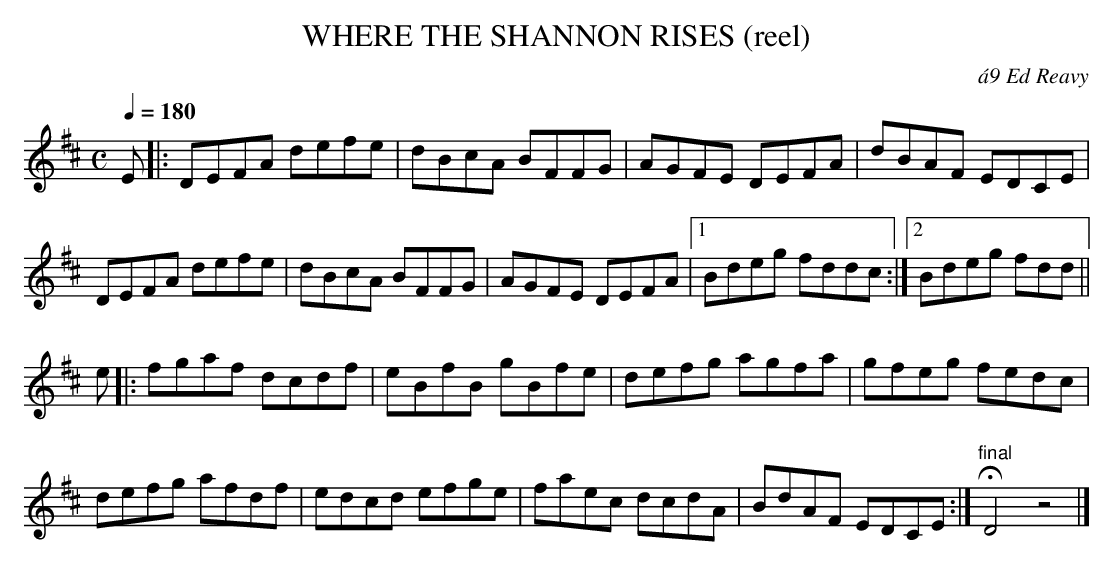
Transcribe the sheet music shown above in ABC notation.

X:1
T:WHERE THE SHANNON RISES (reel)
C:\'a9 Ed Reavy
Y:"allegro moderato"
since there are no repeats given for the second part.
I suspect this is an error and tune should be standard
AA-BB.
Q:1/4=180
M:C
L:1/8
K:D
E|:DEFA defe|dBcA BFFG|AGFE DEFA|dBAF EDCE|
DEFA defe|dBcA BFFG|AGFE DEFA|1 Bdeg fddc:|\
[2 Bdeg fdd||
e|:fgaf dcdf|eBfB gBfe|defg agfa|gfeg fedc|
defg afdf|edcd efge|faec dcdA|BdAF EDCE:|\
"final"HD4z4|]
